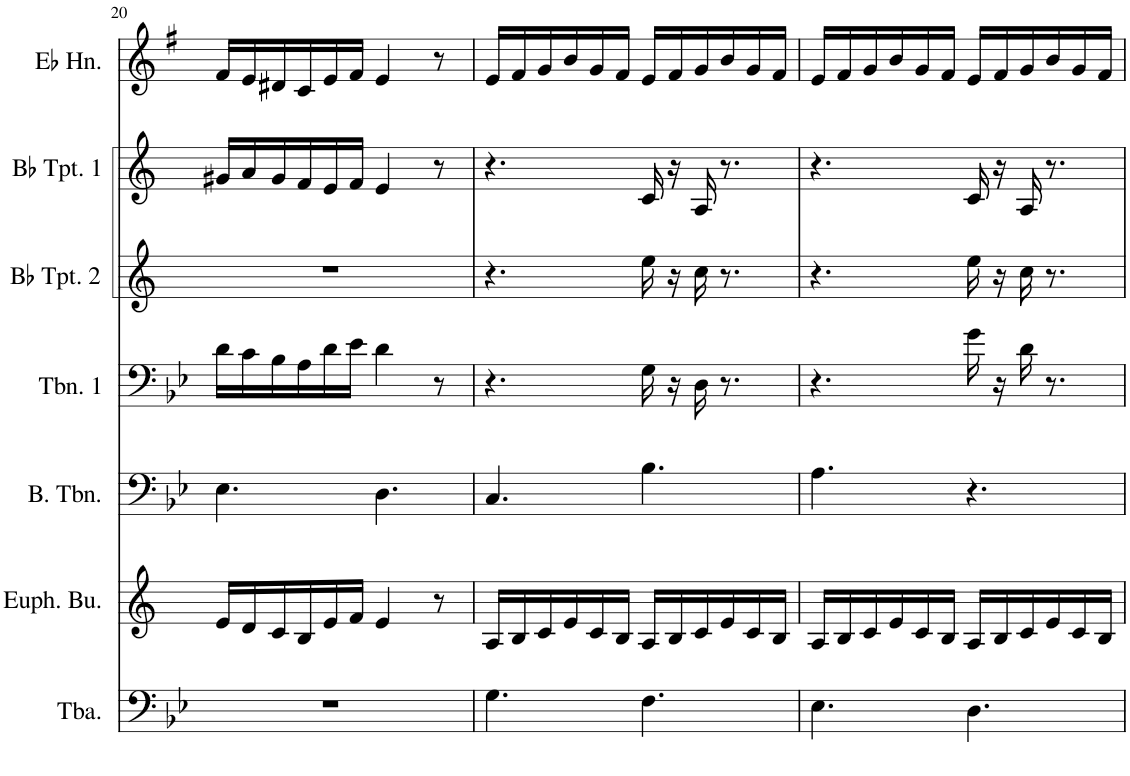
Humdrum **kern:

**kern	**kern	**kern	**kern	**kern	**kern	**kern
*part7	*part6	*part5	*part4	*part3	*part2	*part1
*staff7	*staff6	*staff5	*staff4	*staff3	*staff2	*staff1
*I"Tuba	*I"Euphonium	*I"Bass Trombone	*I"Trombone 1	*I"Bb Trumpet 2	*I"Bb Trumpet 1	*I"Horn in Eb
*I'Tba.	*	*I'B. Tbn.	*I'Tbn. 1	*I'Bb Tpt. 2	*I'Bb Tpt. 1	*
!!LO:PB:g=z
*clefF4	*clefG2	*clefF4	*clefF4	*clefG2	*clefG2	*clefG2
*	*Trd8c14	*	*	*Trd1c2	*Trd1c2	*Trd5c9
*k[b-e-]	*k[]	*k[b-e-]	*k[b-e-]	*k[]	*k[]	*k[f#]
*M6/8	*M6/8	*M6/8	*M6/8	*M6/8	*M6/8	*M6/8
=20	=20	=20	=20	=20	=20	=20
2.r	16e/LL	4.E-\	16d\LL	2.r	16g#X/LL	16f#/LL
.	16d/	.	16c\	.	16a/	16e/
.	16c/	.	16B-\	.	16g#/	16d#X/
.	16B/	.	16A\	.	16f/	16c/
.	16e/	.	16d\	.	16e/	16e/
.	16f/JJ	.	16e-\JJ	.	16f/JJ	16f#/JJ
.	4e/	4.D\	4d\	.	4e/	4e/
.	8r	.	8r	.	8r	8r
=21	=21	=21	=21	=21	=21	=21
4.G\	16A/LL	4.C/	4.r	4.r	4.r	16e/LL
.	16B/	.	.	.	.	16f#/
.	16c/	.	.	.	.	16g/
.	16e/	.	.	.	.	16b/
.	16c/	.	.	.	.	16g/
.	16B/JJ	.	.	.	.	16f#/JJ
4.F\	16A/LL	4.B-\	16G\	16ee\	16c/	16e/LL
.	16B/	.	16r	16r	16r	16f#/
.	16c/	.	16D\	16cc\	16A/	16g/
.	16e/	.	8.r	8.r	8.r	16b/
.	16c/	.	.	.	.	16g/
.	16B/JJ	.	.	.	.	16f#/JJ
=22	=22	=22	=22	=22	=22	=22
4.E-\	16A/LL	4.A\	4.r	4.r	4.r	16e/LL
.	16B/	.	.	.	.	16f#/
.	16c/	.	.	.	.	16g/
.	16e/	.	.	.	.	16b/
.	16c/	.	.	.	.	16g/
.	16B/JJ	.	.	.	.	16f#/JJ
4.D\	16A/LL	4.r	16g\	16ee\	16c/	16e/LL
.	16B/	.	16r	16r	16r	16f#/
.	16c/	.	16d\	16cc\	16A/	16g/
.	16e/	.	8.r	8.r	8.r	16b/
.	16c/	.	.	.	.	16g/
.	16B/JJ	.	.	.	.	16f#/JJ
=	=	=	=	=	=	=
*-	*-	*-	*-	*-	*-	*-
